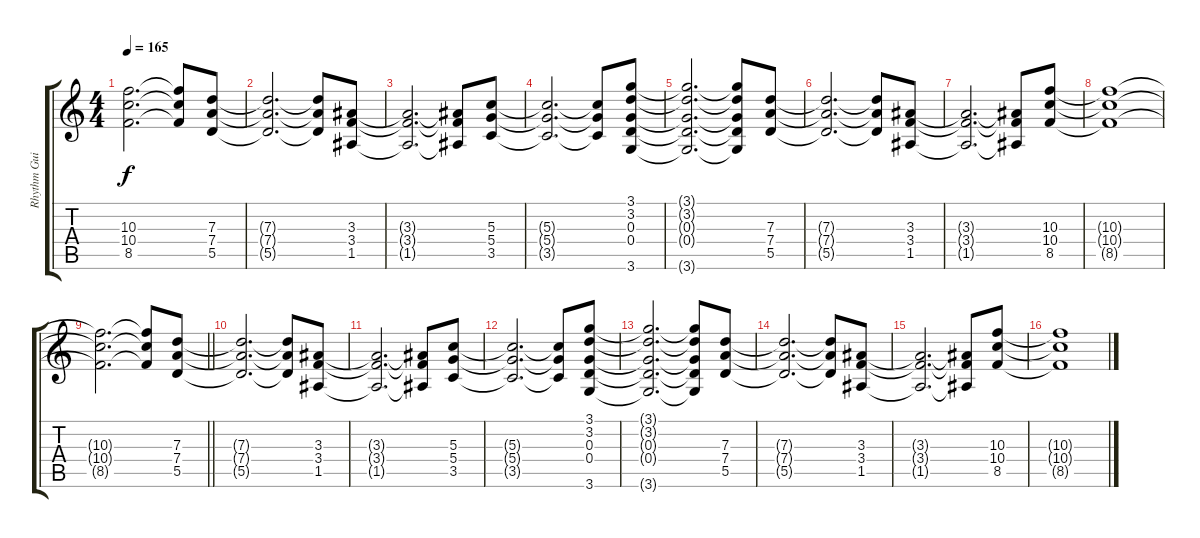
\track ("Rhythm Guitar (Dave)" "Rhythm Gui") {mute instrument overdrivenguitar}
\staff {score tabs}
\tuning (E4 B3 G3 D3 A2 E2) {hide}
\ts (4 4)
\tempo 165
\clef g2
\ks c
(10.3{t} 10.4{t} 8.5{t}).2{d dy f} (10.3{t} 10.4{t} 8.5{t}).8 (7.3 7.4 5.5).8 |
(7.3{t} 7.4{t} 5.5{t}).2{d} (7.3{t} 7.4{t} 5.5{t}).8 (3.3 3.4 1.5).8 |
(3.3{t} 3.4{t} 1.5{t}).2{d} (3.3{t} 3.4{t} 1.5{t}).8 (5.3 5.4 3.5).8 |
(5.3{t} 5.4{t} 3.5{t}).2{d} (5.3{t} 5.4{t} 3.5{t}).8 (3.1 3.2 0.3 0.4 3.6).8 |
(3.1{t} 3.2{t} 0.3{t} 0.4{t} 3.6{t}).2{d} (3.1{t} 3.2{t} 0.3{t} 0.4{t} 3.6{t}).8 (7.3 7.4 5.5).8 |
(7.3{t} 7.4{t} 5.5{t}).2{d} (7.3{t} 7.4{t} 5.5{t}).8 (3.3 3.4 1.5).8 |
(3.3{t} 3.4{t} 1.5{t}).2{d} (3.3{t} 3.4{t} 1.5{t}).8 (10.3 10.4 8.5).8 |
(10.3{t} 10.4{t} 8.5{t}).1 |
\barLineRight lightlight
(10.3{t} 10.4{t} 8.5{t}).2{d} (10.3{t} 10.4{t} 8.5{t}).8 (7.3 7.4 5.5).8 |
(7.3{t} 7.4{t} 5.5{t}).2{d} (7.3{t} 7.4{t} 5.5{t}).8 (3.3 3.4 1.5).8 |
(3.3{t} 3.4{t} 1.5{t}).2{d} (3.3{t} 3.4{t} 1.5{t}).8 (5.3 5.4 3.5).8 |
(5.3{t} 5.4{t} 3.5{t}).2{d} (5.3{t} 5.4{t} 3.5{t}).8 (3.1 3.2 0.3 0.4 3.6).8 |
(3.1{t} 3.2{t} 0.3{t} 0.4{t} 3.6{t}).2{d} (3.1{t} 3.2{t} 0.3{t} 0.4{t} 3.6{t}).8 (7.3 7.4 5.5).8 |
(7.3{t} 7.4{t} 5.5{t}).2{d} (7.3{t} 7.4{t} 5.5{t}).8 (3.3 3.4 1.5).8 |
(3.3{t} 3.4{t} 1.5{t}).2{d} (3.3{t} 3.4{t} 1.5{t}).8 (10.3 10.4 8.5).8 |
(10.3{t} 10.4{t} 8.5{t}).1
